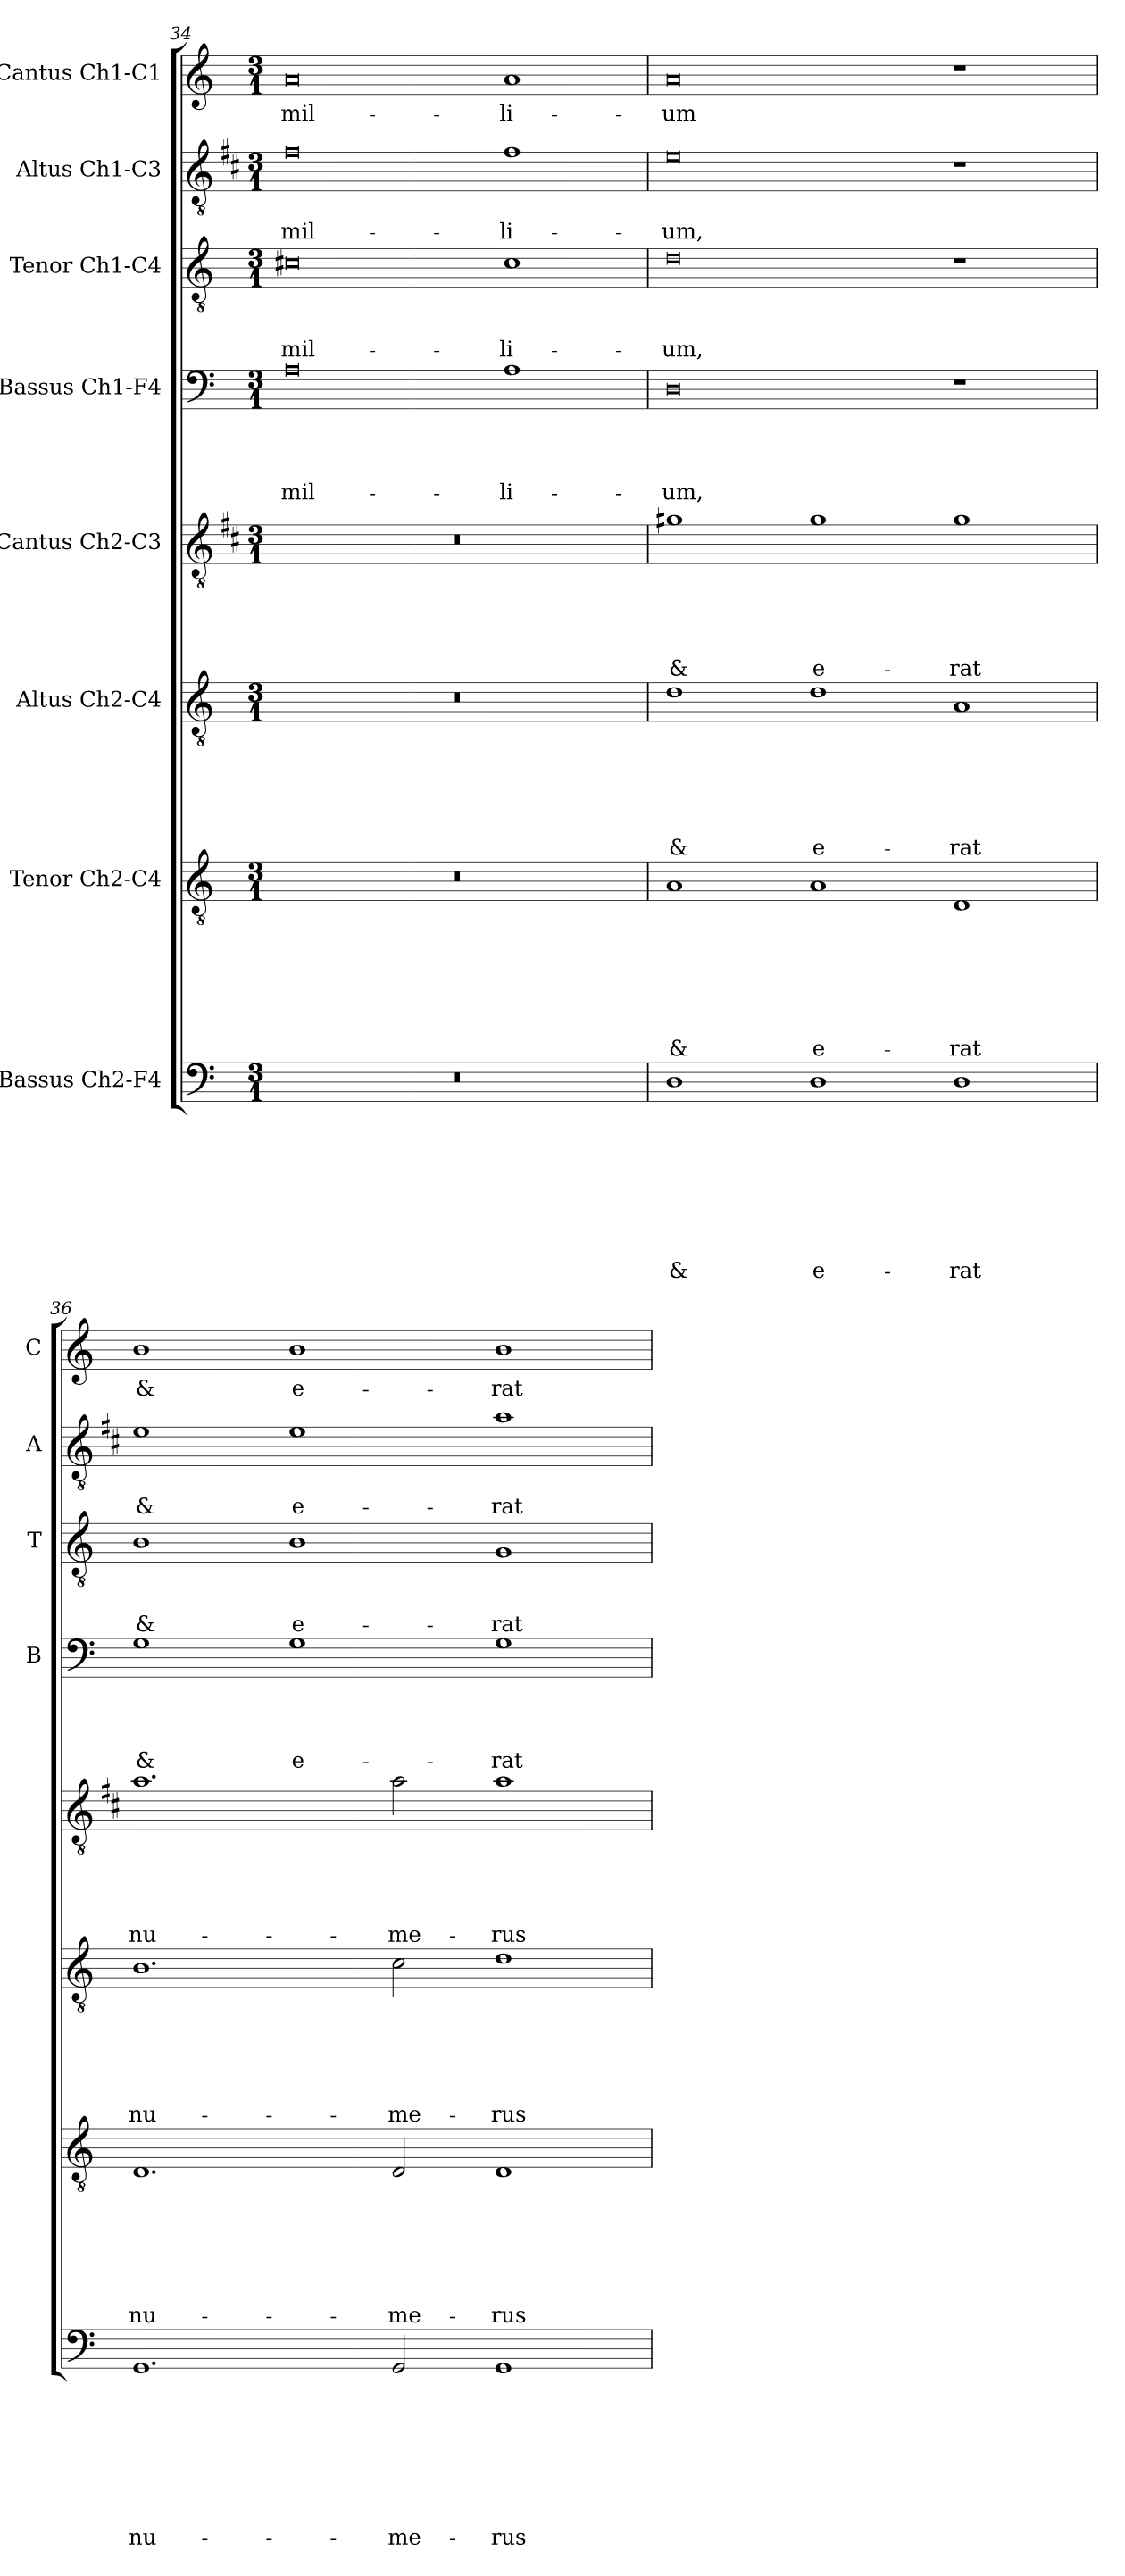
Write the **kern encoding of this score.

**kern	**text	**text	**text	**text	**text	**text	**text	**text	**kern	**text	**text	**text	**text	**text	**text	**text	**kern	**text	**text	**text	**text	**text	**text	**kern	**text	**text	**text	**text	**text	**kern	**text	**text	**text	**text	**kern	**text	**text	**text	**kern	**text	**text	**kern	**text
*part8	*part8	*part8	*part8	*part8	*part8	*part8	*part8	*part8	*part7	*part7	*part7	*part7	*part7	*part7	*part7	*part7	*part6	*part6	*part6	*part6	*part6	*part6	*part6	*part5	*part5	*part5	*part5	*part5	*part5	*part4	*part4	*part4	*part4	*part4	*part3	*part3	*part3	*part3	*part2	*part2	*part2	*part1	*part1
*staff8	*staff8	*staff8	*staff8	*staff8	*staff8	*staff8	*staff8	*staff8	*staff7	*staff7	*staff7	*staff7	*staff7	*staff7	*staff7	*staff7	*staff6	*staff6	*staff6	*staff6	*staff6	*staff6	*staff6	*staff5	*staff5	*staff5	*staff5	*staff5	*staff5	*staff4	*staff4	*staff4	*staff4	*staff4	*staff3	*staff3	*staff3	*staff3	*staff2	*staff2	*staff2	*staff1	*staff1
*I"Bassus Ch2-F4	*	*	*	*	*	*	*	*	*I"Tenor Ch2-C4	*	*	*	*	*	*	*	*I"Altus Ch2-C4	*	*	*	*	*	*	*I"Cantus Ch2-C3	*	*	*	*	*	*I"Bassus Ch1-F4	*	*	*	*	*I"Tenor Ch1-C4	*	*	*	*I"Altus Ch1-C3	*	*	*I"Cantus Ch1-C1	*
*	*	*	*	*	*	*	*	*	*	*	*	*	*	*	*	*	*	*	*	*	*	*	*	*	*	*	*	*	*	*I'B	*	*	*	*	*I'T	*	*	*	*I'A	*	*	*I'C	*
*clefF4	*	*	*	*	*	*	*	*	*clefGv2	*	*	*	*	*	*	*	*clefGv2	*	*	*	*	*	*	*clefGv2	*	*	*	*	*	*clefF4	*	*	*	*	*clefGv2	*	*	*	*clefGv2	*	*	*clefG2	*
*	*	*	*	*	*	*	*	*	*	*	*	*	*	*	*	*	*	*	*	*	*	*	*	*ITrd1c2	*	*	*	*	*	*	*	*	*	*	*	*	*	*	*ITrd1c2	*	*	*	*
*k[]	*	*	*	*	*	*	*	*	*k[]	*	*	*	*	*	*	*	*k[]	*	*	*	*	*	*	*k[]	*	*	*	*	*	*k[]	*	*	*	*	*k[]	*	*	*	*k[]	*	*	*k[]	*
*C:	*	*	*	*	*	*	*	*	*C:	*	*	*	*	*	*	*	*C:	*	*	*	*	*	*	*C:	*	*	*	*	*	*C:	*	*	*	*	*C:	*	*	*	*C:	*	*	*C:	*
*M3/1	*	*	*	*	*	*	*	*	*M3/1	*	*	*	*	*	*	*	*M3/1	*	*	*	*	*	*	*M3/1	*	*	*	*	*	*M3/1	*	*	*	*	*M3/1	*	*	*	*M3/1	*	*	*M3/1	*
=34	=34	=34	=34	=34	=34	=34	=34	=34	=34	=34	=34	=34	=34	=34	=34	=34	=34	=34	=34	=34	=34	=34	=34	=34	=34	=34	=34	=34	=34	=34	=34	=34	=34	=34	=34	=34	=34	=34	=34	=34	=34	=34	=34
!	!	!	!	!	!	!	!	!	!	!	!	!	!	!	!	!	!	!	!	!	!	!	!	!	!	!	!	!	!	!	!	!	!	!LO:LY:b	!	!	!	!LO:LY:b	!	!	!LO:LY:b	!	!LO:LY:b
0.r	.	.	.	.	.	.	.	.	0.r	.	.	.	.	.	.	.	0.r	.	.	.	.	.	.	0.r	.	.	.	.	.	0A	.	.	.	mil-	0c#X	.	.	mil-	0e	.	mil-	0a	mil-
!	!	!	!	!	!	!	!	!	!	!	!	!	!	!	!	!	!	!	!	!	!	!	!	!	!	!	!	!	!	!	!	!	!	!LO:LY:b	!	!	!	!LO:LY:b	!	!	!LO:LY:b	!	!LO:LY:b
.	.	.	.	.	.	.	.	.	.	.	.	.	.	.	.	.	.	.	.	.	.	.	.	.	.	.	.	.	.	1A	.	.	.	-li-	1c#	.	.	-li-	1e	.	-li-	1a	-li-
=35	=35	=35	=35	=35	=35	=35	=35	=35	=35	=35	=35	=35	=35	=35	=35	=35	=35	=35	=35	=35	=35	=35	=35	=35	=35	=35	=35	=35	=35	=35	=35	=35	=35	=35	=35	=35	=35	=35	=35	=35	=35	=35	=35
!	!	!	!	!	!	!	!	!LO:LY:b	!	!	!	!	!	!	!	!LO:LY:b	!	!	!	!	!	!	!LO:LY:b	!	!	!	!	!	!LO:LY:b	!	!	!	!	!LO:LY:b	!	!	!	!LO:LY:b	!	!	!LO:LY:b	!	!LO:LY:b
1D	.	.	.	.	.	.	.	&	1A	.	.	.	.	.	.	&	1d	.	.	.	.	.	&	1f#X	.	.	.	.	&	0D	.	.	.	-um,	0d	.	.	-um,	0d	.	-um,	0a	-um
!	!	!	!	!	!	!	!	!LO:LY:b	!	!	!	!	!	!	!	!LO:LY:b	!	!	!	!	!	!	!LO:LY:b	!	!	!	!	!	!LO:LY:b	!	!	!	!	!	!	!	!	!	!	!	!	!	!
1D	.	.	.	.	.	.	.	e-	1A	.	.	.	.	.	.	e-	1d	.	.	.	.	.	e-	1f#	.	.	.	.	e-	.	.	.	.	.	.	.	.	.	.	.	.	.	.
!	!	!	!	!	!	!	!	!LO:LY:b	!	!	!	!	!	!	!	!LO:LY:b	!	!	!	!	!	!	!LO:LY:b	!	!	!	!	!	!LO:LY:b	!	!	!	!	!	!	!	!	!	!	!	!	!	!
1D	.	.	.	.	.	.	.	-rat	1D	.	.	.	.	.	.	-rat	1A	.	.	.	.	.	-rat	1f#	.	.	.	.	-rat	1r	.	.	.	.	1r	.	.	.	1r	.	.	1r	.
=36	=36	=36	=36	=36	=36	=36	=36	=36	=36	=36	=36	=36	=36	=36	=36	=36	=36	=36	=36	=36	=36	=36	=36	=36	=36	=36	=36	=36	=36	=36	=36	=36	=36	=36	=36	=36	=36	=36	=36	=36	=36	=36	=36
!	!	!	!	!	!	!	!	!LO:LY:b	!	!	!	!	!	!	!	!LO:LY:b	!	!	!	!	!	!	!LO:LY:b	!	!	!	!	!	!LO:LY:b	!	!	!	!	!LO:LY:b	!	!	!	!LO:LY:b	!	!	!LO:LY:b	!	!LO:LY:b
1.GG	.	.	.	.	.	.	.	nu-	1.D	.	.	.	.	.	.	nu-	1.B	.	.	.	.	.	nu-	1.g	.	.	.	.	nu-	1G	.	.	.	&	1B	.	.	&	1d	.	&	1b	&
!	!	!	!	!	!	!	!	!	!	!	!	!	!	!	!	!	!	!	!	!	!	!	!	!	!	!	!	!	!	!	!	!	!	!LO:LY:b	!	!	!	!LO:LY:b	!	!	!LO:LY:b	!	!LO:LY:b
.	.	.	.	.	.	.	.	.	.	.	.	.	.	.	.	.	.	.	.	.	.	.	.	.	.	.	.	.	.	1G	.	.	.	e-	1B	.	.	e-	1d	.	e-	1b	e-
!	!	!	!	!	!	!	!	!LO:LY:b	!	!	!	!	!	!	!	!LO:LY:b	!	!	!	!	!	!	!LO:LY:b	!	!	!	!	!	!LO:LY:b	!	!	!	!	!	!	!	!	!	!	!	!	!	!
2GG/	.	.	.	.	.	.	.	-me-	2D/	.	.	.	.	.	.	-me-	2c\	.	.	.	.	.	-me-	2g\	.	.	.	.	-me-	.	.	.	.	.	.	.	.	.	.	.	.	.	.
!	!	!	!	!	!	!	!	!LO:LY:b	!	!	!	!	!	!	!	!LO:LY:b	!	!	!	!	!	!	!LO:LY:b	!	!	!	!	!	!LO:LY:b	!	!	!	!	!LO:LY:b	!	!	!	!LO:LY:b	!	!	!LO:LY:b	!	!LO:LY:b
1GG	.	.	.	.	.	.	.	-rus	1D	.	.	.	.	.	.	-rus	1d	.	.	.	.	.	-rus	1g	.	.	.	.	-rus	1G	.	.	.	-rat	1G	.	.	-rat	1g	.	-rat	1b	-rat
=	=	=	=	=	=	=	=	=	=	=	=	=	=	=	=	=	=	=	=	=	=	=	=	=	=	=	=	=	=	=	=	=	=	=	=	=	=	=	=	=	=	=	=
*-	*-	*-	*-	*-	*-	*-	*-	*-	*-	*-	*-	*-	*-	*-	*-	*-	*-	*-	*-	*-	*-	*-	*-	*-	*-	*-	*-	*-	*-	*-	*-	*-	*-	*-	*-	*-	*-	*-	*-	*-	*-	*-	*-
